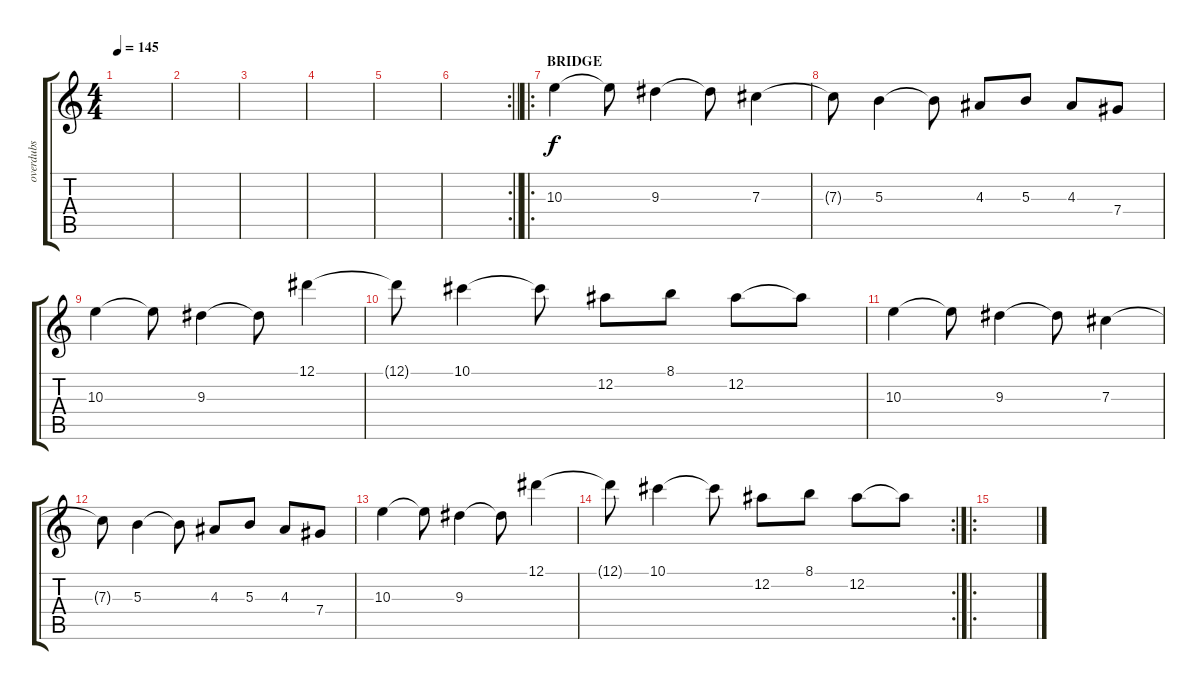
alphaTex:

\track ("overdubs" "overdubs") {instrument distortionguitar}
\staff {score tabs}
\tuning (Eb4 Bb3 Gb3 Db3 Ab2 Eb2) {hide}
\ts (4 4)
\tempo 145
\clef g2
\ks c
|
|
|
|
|
\rc 2
\barLineRight lightlight
|
\ro
\section ("" "BRIDGE")
10.3.4{balance 2} 10.3{t}.8 9.3.4 9.3{t}.8 7.3.4 |
7.3{t}.8 5.3.4 5.3{t}.8 4.3.8 5.3.8 4.3.8 7.4.8 |
10.3.4 10.3{t}.8 9.3.4 9.3{t}.8 12.1.4 |
12.1{t}.8 10.1.4 10.1{t}.8 12.2.8 8.1.8 12.2.8 12.2{t}.8 |
10.3.4 10.3{t}.8 9.3.4 9.3{t}.8 7.3.4 |
7.3{t}.8 5.3.4 5.3{t}.8 4.3.8 5.3.8 4.3.8 7.4.8 |
10.3.4 10.3{t}.8 9.3.4 9.3{t}.8 12.1.4 |
\rc 2
12.1{t}.8 10.1.4 10.1{t}.8 12.2.8 8.1.8 12.2.8 12.2{t}.8 |
\ro
